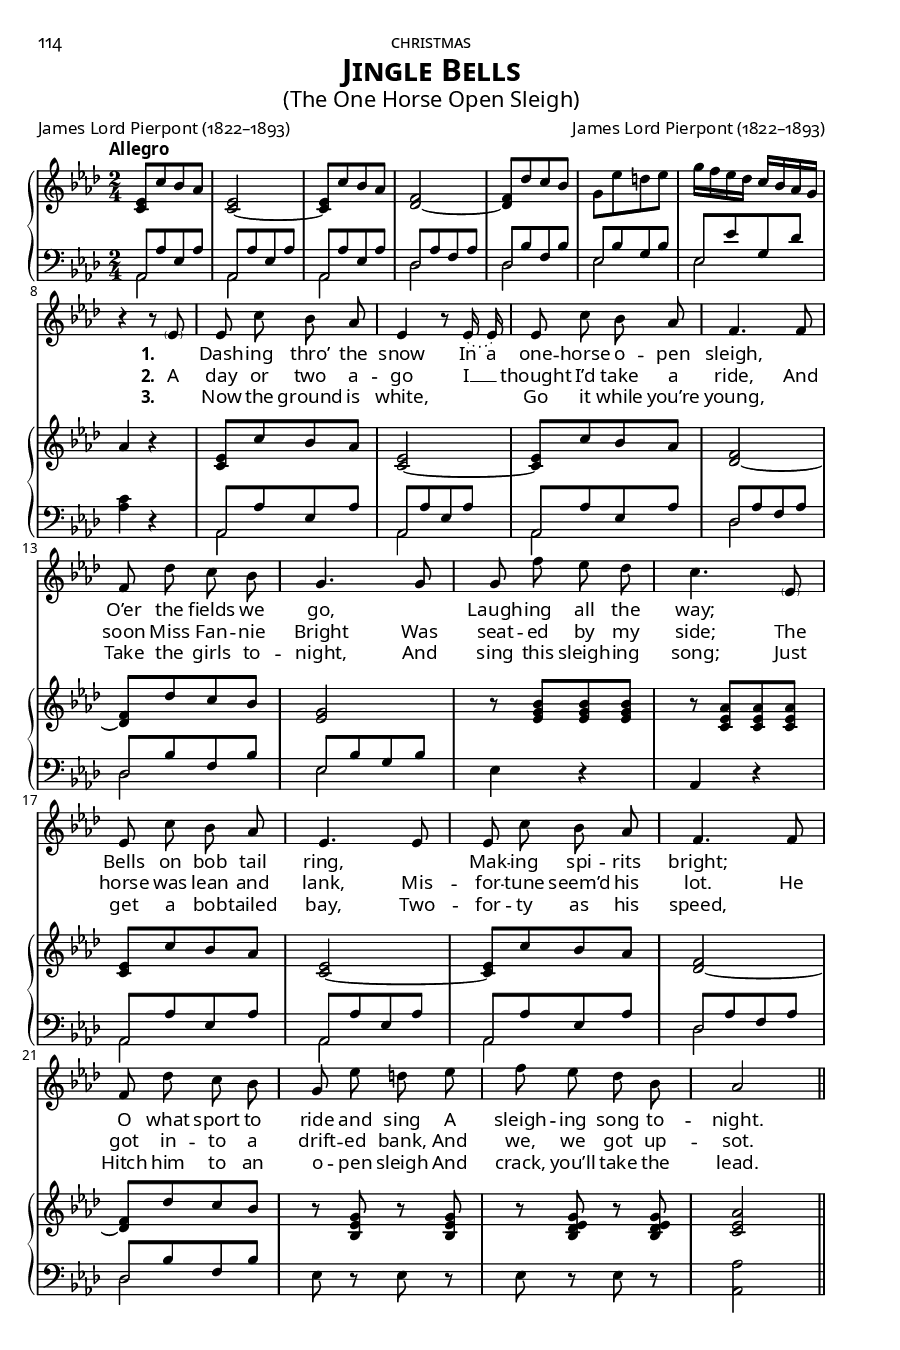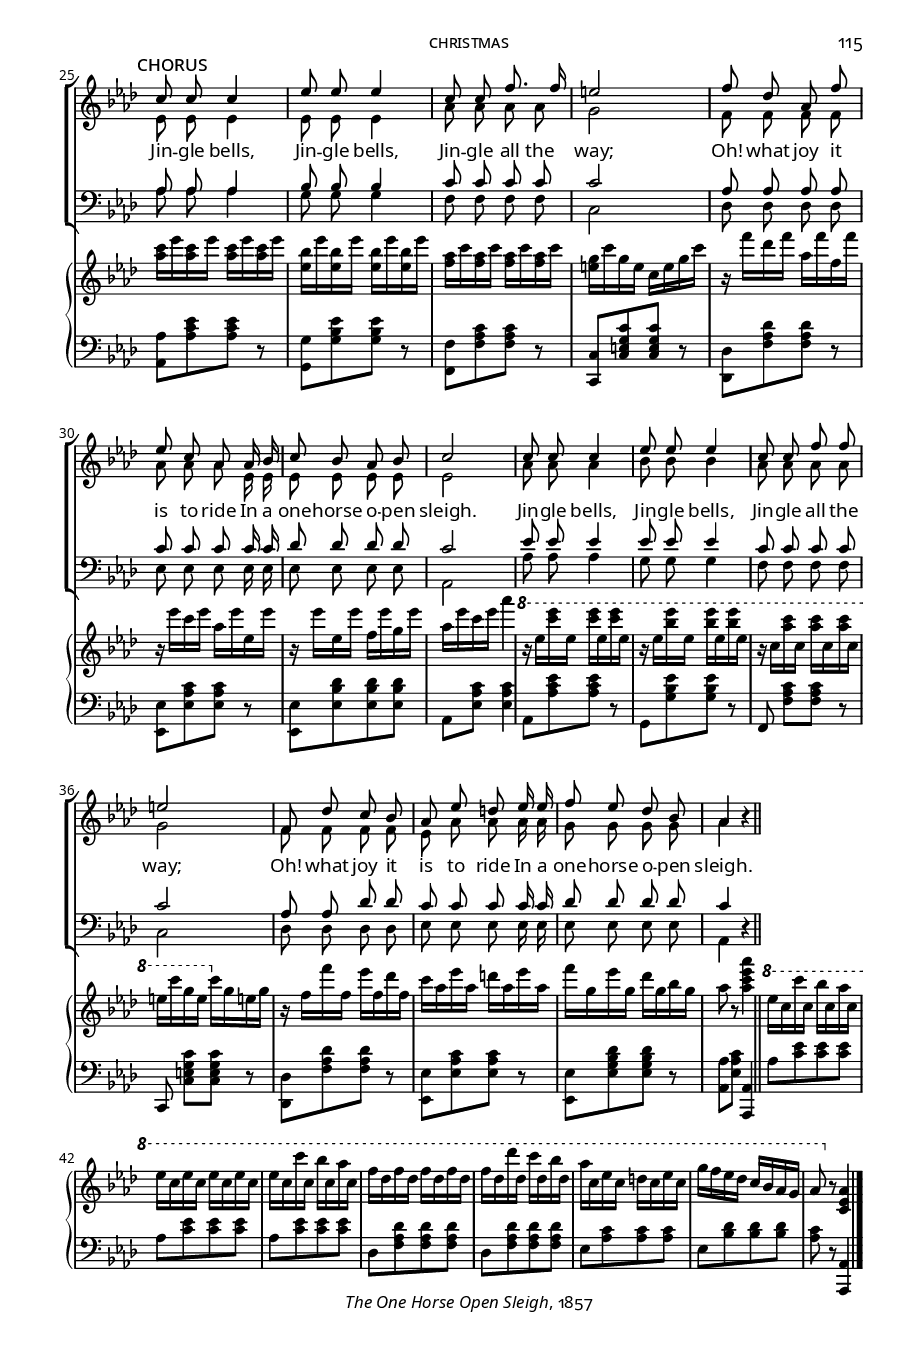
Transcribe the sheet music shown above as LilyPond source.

\version "2.14.2"
\include "util.ly"
\header {
  title = \markup{\override #'(font-name . "Garamond Premier Pro Semibold"){ \abs-fontsize #15 \smallCapsOldStyle"Jingle Bells"}}
  subtitle = \markup{\override #'(font-name . "Garamond Premier Pro"){ \abs-fontsize #10.5 "(The One Horse Open Sleigh)"}}
  poet = \markup\oldStyleNum"James Lord Pierpont (1822–1893)"
  composer = \markup\oldStyleNum"James Lord Pierpont (1822–1893)"
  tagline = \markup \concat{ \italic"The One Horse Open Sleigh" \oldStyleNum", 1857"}
}
\paper {
  %print-all-headers = ##f
  paper-height = 9\in
  paper-width = 6\in
  indent = 0\in
  %system-system-spacing = #'((basic-distance . 10) (padding . 0))
  system-system-spacing =
    #'((basic-distance . 0)
       (minimum-distance . 0)
       (padding . -5)
       (stretchability . 100))
  last-bottom-spacing =
    #'((basic-distance . 0)
       (minimum-distance . 0)
       (padding . 0)
       (stretchability . 0))
  ragged-last-bottom = ##f
  ragged-bottom = ##f
  two-sided = ##t
  inner-margin = 0.5\in
  outer-margin = 0.25\in
  top-margin = 0.25\in
  bottom-margin = 0.25\in
  first-page-number = #114
  print-first-page-number = ##t
  headerLine = \markup{\override #'(font-name . "Garamond Premier Pro") \smallCapsOldStyle"christmas"}
  oddHeaderMarkup = \markup\fill-line{
     \override #'(font-name . "Garamond Premier Pro")\abs-fontsize #8.5
     \combine 
        \fill-line{"" \on-the-fly #print-page-number-check-first
        \oldStylePageNum""
        }
        \fill-line{\headerLine}
  }
  evenHeaderMarkup = \markup {
     \override #'(font-name . "Garamond Premier Pro")\abs-fontsize #8.5
     \combine
        \on-the-fly #print-page-number-check-first
        \oldStylePageNum""
        \fill-line{\headerLine}
  }
}
#(set-global-staff-size 14.8) \paper{ #(define fonts (make-pango-font-tree "GoudyOlSt BT" "Garamond Premier Pro" "Garamond Premier Pro" (/ 14.8 20))) }
%6.14 #(set-global-staff-size 14.1) \paper{ #(define fonts (make-pango-font-tree "Garamond Premier Pro" "Garamond Premier Pro" "Garamond Premier Pro" (/ 14.1 20))) }
global = {
  \key aes \major
  \time 2/4
  \override DynamicLineSpanner #'staff-padding = #0.0
  \override DynamicLineSpanner #'Y-extent = #'(-1 . 1)
  \autoBeamOff
}

sopMusic = \relative c' {
  \tempo "Allegro"
  \slurDotted
  \oneVoice
  s2*7 | \break
  
  r4 r8 \parenthesize ees8 |
  ees c' bes aes |
  ees4 r8 ees16( ees16) |
  ees8 c' bes aes|
  f4. f8 |
  f des' c bes |
  
  g4. g8 |
  g f' ees des |
  c4. \parenthesize ees,8 |
  ees c' bes aes |
  ees4. ees8 |
  ees c' bes aes |
  
  f4. f8 |
  f des' c bes |
  g ees' d ees |
  f ees des bes |
  aes2 \bar "||" \break
  
  %page2
  \voiceOne
  \once \override Score.RehearsalMark #'self-alignment-X = #LEFT
  \mark\markup\smallCapsOldStyle"chorus"
  c8 c c4 |
  ees8 ees ees4 |
  c8 c f8. f16 |
  e2 |
  f8 des aes f' |
  
  ees8 c aes aes16 bes |
  c8 bes aes bes |
  c2 |
  c8 c c4 |
  ees8 ees ees4 |
  
  %page3
  c8 c f f |
  e2 |
  f,8 des' c bes |
  aes ees' d ees16 ees |
  f8 ees des bes aes4 b\rest \bar"||"
}
sopWords = \lyricmode {
  
}

altoMusic = \relative c' {
  s2*24 |
  
  %page2
  ees8 ees ees4 |
  ees8 ees ees4 |
  aes8 aes aes aes |
  g2 |
  f8 f f f |
  
  aes8 aes aes ees16 ees |
  ees8 ees ees ees |
  ees2 |
  aes8 aes aes4 |
  bes8 bes bes4 |
  
  %page3
  aes8 aes aes aes |
  g2 |
  f8 f f f |
  ees aes aes aes16 aes |
  g8 g g g |
  aes4 s \bar"||"
}
altoWords = \lyricmode {
  \set stanza = #"1. "
  \set ignoreMelismata = ##t
  \skip1 Dash -- ing thro’ the snow
    In a one -- horse o -- pen sleigh, \skip1
  O’er the fields we go,
    \skip1 Laugh -- ing all the way;
  \skip1 Bells on bob  tail ring, \skip1
    Mak -- ing spi -- rits bright;
  \skip1 O what sport to ride and sing
    A sleigh -- ing song to -- night.
}
altoChorusWords = \lyricmode {
  \dropLyricsXII
  
  Jin -- gle bells,
    Jin -- gle bells,
    Jin -- gle all the way;
  Oh! what joy it is to ride
    In a one -- horse o -- pen sleigh.
    
  Jin -- gle bells,
    Jin -- gle bells,
    Jin -- gle all the way;
  Oh! what joy it is to ride
    In a one -- horse o -- pen sleigh.
}
altoWordsII = \lyricmode {
%\markup\italic
  \set stanza = #"2. "
  \set ignoreMelismata = ##t
  A day or two a -- go I __ _ thought I’d take a ride,
  And soon Miss Fan -- nie Bright Was seat -- ed by my side;
  The horse was lean and lank,
  Mis -- for -- tune seem’d his lot.
  He got in -- to a drift -- ed bank, And we, we got up -- sot.
}
altoWordsIII = \lyricmode {
  \set stanza = #"3. "
  \set ignoreMelismata = ##t
  \skip1 Now the ground is white, \skip1\skip1
  Go it while you’re young, \skip1
  Take the girls to -- night, And sing this sleigh -- ing song;
  Just get a bob -- tailed bay,
  Two -- for -- ty as his speed,
  \skip1 Hitch him to an o -- pen sleigh
  And crack, you’ll take the lead.
}
altoWordsIV = \lyricmode {
}
altoWordsV = \lyricmode {
}
altoWordsVI = \lyricmode {
}
tenorMusic = \relative c' {
  \autoBeamOff
  \slurDotted
  s2*24 |
  
  %page2
  aes8 aes aes4 |
  bes8 bes bes4 |
  c8 c c c |
  c2 |
  aes8 aes aes aes |
  
  c8 c c c16 c |
  des8 des des des |
  c2 |
  ees8 ees ees4 |
  ees8 ees ees4 |
  
  %page3
  c8 c c c |
  c2 |
  aes8 aes des des |
  c c c c16 c |
  des8 des des des |
  c4 s \bar "||"
}
tenorWords = \lyricmode {

}

bassMusic = \relative c' {
\autoBeamOff
\slurDotted
  s2*24 |
  
  %page2
  aes8 aes aes4 |
  g8 g g4 |
  f8 f f f |
  c2 |
  des8 des des des |
  
  ees8 ees ees ees16 ees |
  ees8 ees ees ees |
  aes,2 |
  aes'8 aes aes4 |
  g8 g g4 |
  
  %page3
  f8 f f f |
  c2 |
  des8 des des des |
  ees ees ees ees16 ees |
  ees8 ees ees ees |
  aes,4 d4\rest \bar"||"
}
bassWords = \lyricmode {

}

pianoRH = \relative c' {
  <c ees>8[ c' bes aes] |
  <ees c~>2 |
  q8[ c' bes aes] |
  <f des~>2 |
  q8[ des' c bes] |
  g[ ees' d ees] |
  g16[ f ees des] c[ bes aes g] |
  
  aes4 r |
  <ees c>8[ c' bes aes] |
  <ees c~>2 |
  q8[ c' bes aes] |
  <f des~>2 |
  q8[ des' c bes] |
  
  <g ees>2 |
  r8 <bes g ees>8[ q q] |
  r8 <aes ees c>[ q q] |
  <ees c>8[ c' bes aes] |
  <ees c~>2 |
  q8[ c' bes aes] |
  
  <f des~>2 |
  q8[ des' c bes] |
  r8 <g ees bes> r q |
  r <g ees des bes> r q |
  <aes ees c>2 |
  
  %page2
  <aes' c>16[ ees' q ees] q[ ees q ees] |
  <bes ees,>[ ees q ees] q[ ees q ees] |
  <aes, f>[ c q c] q[ c q c] |
  <g e>[ c g e] c[ e g c] |
  r f[ des f] aes,[ f' f, f'] |
  
  r ees[ c ees] aes,[ ees' ees, ees'] |
  r ees[ ees, ees'] f,[ ees' g, ees'] |
  aes,[ ees' c ees] aes4 |
  \ottava #1
  r16 ees[ <c' ees> ees,] q[ ees q ees] |
  r ees[ <bes' ees> ees,] q[ ees q ees] |
  
  %page3
  r c[ <aes' c> c,] q[ c q c] |
  e[ c' g e] \ottava #0 c[ g e g] |
  r f[ f' f,] ees'[ f, des' f,] |
  c'[ aes ees' aes,] d[ aes ees' aes,] |
  f'[ g, ees' g,] des'[ g, bes g] |
  aes8 r <aes c ees aes>4 \bar"||"
  
  \ottava #1
  ees'16[ c c' c,] bes'[ c, aes' c,] |
  ees[ c ees c] ees[ c ees c] |
  ees[ c c' c,] bes'[ c, aes' c,] |
  f[ des f des] f[ des f des] |
  f[ des des' des,] c'[ des, bes' des,] |
  aes'[ c, ees c] d[ c ees c] |
  g'[ f ees des] c[ bes aes g] |
  aes8 \ottava #0 r <aes, ees c>4 \bar "|."
}
pianoLH = \relative c {
  \mergeDifferentlyHeadedOn
  \mergeDifferentlyDottedOn
  << {aes8[ aes' ees aes]
      aes,8[ aes' ees aes]
      aes,8[ aes' ees aes]
      des,[ aes' f aes]
      des,[ bes' f bes]
      ees,[ bes' g bes] |
      ees,[ ees' g, des'] } \\
     {aes,2 | aes | aes | des | des | ees | ees } >> |
     
  <aes c>4 r |
  << {aes,8[ aes' ees aes] |
      aes,8[ aes' ees aes] |
      aes,8[ aes' ees aes] |
      des,[ aes' f aes] |
      des,[ bes' f bes] |
     
      ees,[ bes' g bes] | } \\
     {aes,2 | aes | aes | des | des
     
      ees | } >>
  ees4 r |
  aes, r |
  << {aes8[ aes' ees aes]
      aes,8[ aes' ees aes]
      aes,8[ aes' ees aes]
      
      des,[ aes' f aes]
      des,[ bes' f bes]} \\
     {aes,2 | aes | aes |
     
      des | des } >> |
  ees8 r ees8 r |
  ees r ees r |
  <aes aes,>2 |
  
  %page2
  q8[ <aes c ees> q] r |
  <g g,>[ <g bes ees> q] r |
  <f f,>[ <f aes c> q] r |
  <c c,>[ <c e g c> q] r |
  <des des,>[ <f aes des> q] r |
  
  <ees ees,>[ <ees aes c> q] r |
  <ees ees,>[ <ees bes' des> q q] |
  aes,[ <ees' aes c>] q4 |
  aes,8[ <aes' c ees> q] r |
  g,[ <g' bes ees> q] r |
  
  %page3
  f,8 <f' aes c>[ q] r |
  c,8 <c' e g c>[ q] r |
  <des des,>8[ <f aes des> q] r |
  <ees ees,>[ <ees aes c> q] r |
  <ees ees,>[ <ees g bes des> q] r |
  <aes aes,>[ <ees aes c>] <aes, aes,>4 \bar"||"
  
  aes'8[ <c ees> q q] |
  aes[ q q q] |
  aes[ q q q] |
  des,[ <f aes des> q q] |
  des[ q q q ] |
  ees[ <aes c> q q] |
  ees[ <bes' des> q q] |
  <aes c> r <aes, aes,>4 \bar"|."
}

\score {
  <<
   \new ChoirStaff <<
    \new Staff = women <<
      \new Voice = "sopranos" { \voiceOne << \global \sopMusic >> }
      \new Voice = "altos" { \voiceTwo << \global \altoMusic >> }
    >>
    \new Lyrics \with { alignAboveContext = #"women" \override VerticalAxisGroup #'nonstaff-relatedstaff-spacing = #'((basic-distance . 1))} \lyricsto "sopranos" \sopWords
     \new Lyrics = "altosVI"  \with { alignBelowContext = #"women" \override VerticalAxisGroup #'nonstaff-relatedstaff-spacing = #'((basic-distance . 1))} \lyricsto "sopranos" \altoWordsVI
    \new Lyrics = "altosV"  \with { alignBelowContext = #"women" \override VerticalAxisGroup #'nonstaff-relatedstaff-spacing = #'((basic-distance . 1))} \lyricsto "sopranos" \altoWordsV
    \new Lyrics = "altosIV"  \with { alignBelowContext = #"women" \override VerticalAxisGroup #'nonstaff-relatedstaff-spacing = #'((basic-distance . 1))} \lyricsto "sopranos" \altoWordsIV
    \new Lyrics = "altosIII"  \with { alignBelowContext = #"women" \override VerticalAxisGroup #'nonstaff-relatedstaff-spacing = #'((basic-distance . 1))} \lyricsto "sopranos" \altoWordsIII
    \new Lyrics = "altosII"  \with { alignBelowContext = #"women" \override VerticalAxisGroup #'nonstaff-relatedstaff-spacing = #'((basic-distance . 1))} \lyricsto "sopranos" \altoWordsII
    \new Lyrics = "altos"  \with { alignBelowContext = #"women" \override VerticalAxisGroup #'nonstaff-relatedstaff-spacing = #'((padding . 0.5))} \lyricsto "sopranos" \altoWords
    \new Lyrics = "altosChorus"  \with { alignBelowContext = #"women" \override VerticalAxisGroup #'nonstaff-relatedstaff-spacing = #'((padding . -1))} \lyricsto "altos" \altoChorusWords
   \new Staff = men <<
      \clef bass
      \new Voice = "tenors" { \voiceOne << \global \tenorMusic >> }
      \new Voice = "basses" { \voiceTwo << \global \bassMusic >> }
    >>
    \new Lyrics \with { alignAboveContext = #"men" \override VerticalAxisGroup #'nonstaff-relatedstaff-spacing = #'((basic-distance . 1)) } \lyricsto "tenors" \tenorWords
    \new Lyrics \with { alignBelowContext = #"men" \override VerticalAxisGroup #'nonstaff-relatedstaff-spacing = #'((basic-distance . 1)) } \lyricsto "basses" \bassWords
  >>
    \new PianoStaff << \new Staff { \global \new Voice { \pianoRH } } \new Staff { \global \clef "bass" \pianoLH } >>
  >>
  \layout {
    \context {
      \Score
      \override SpacingSpanner #'base-shortest-duration = #(ly:make-moment 1 2)
      \override SpacingSpanner #'common-shortest-duration = #(ly:make-moment 1 2)
    }
    \context {
      % Remove all empty staves
      \Staff \RemoveEmptyStaves
      \override VerticalAxisGroup #'remove-first = ##t
      \override VerticalAxisGroup #'minimum-Y-extent = #'(-3 . 3)
      \override VerticalAxisGroup #'staff-staff-spacing =
      #'((basic-distance . 5)
         (minimum-distance . 1)
         (padding . 1)
         (stretchability . 2))
    }
  }
  \midi {
    %\tempo 4 = 90
    \set Staff.midiInstrument = "flute"
  
    \context {
      \Voice
      \remove "Dynamic_performer"
    }
  }
}
